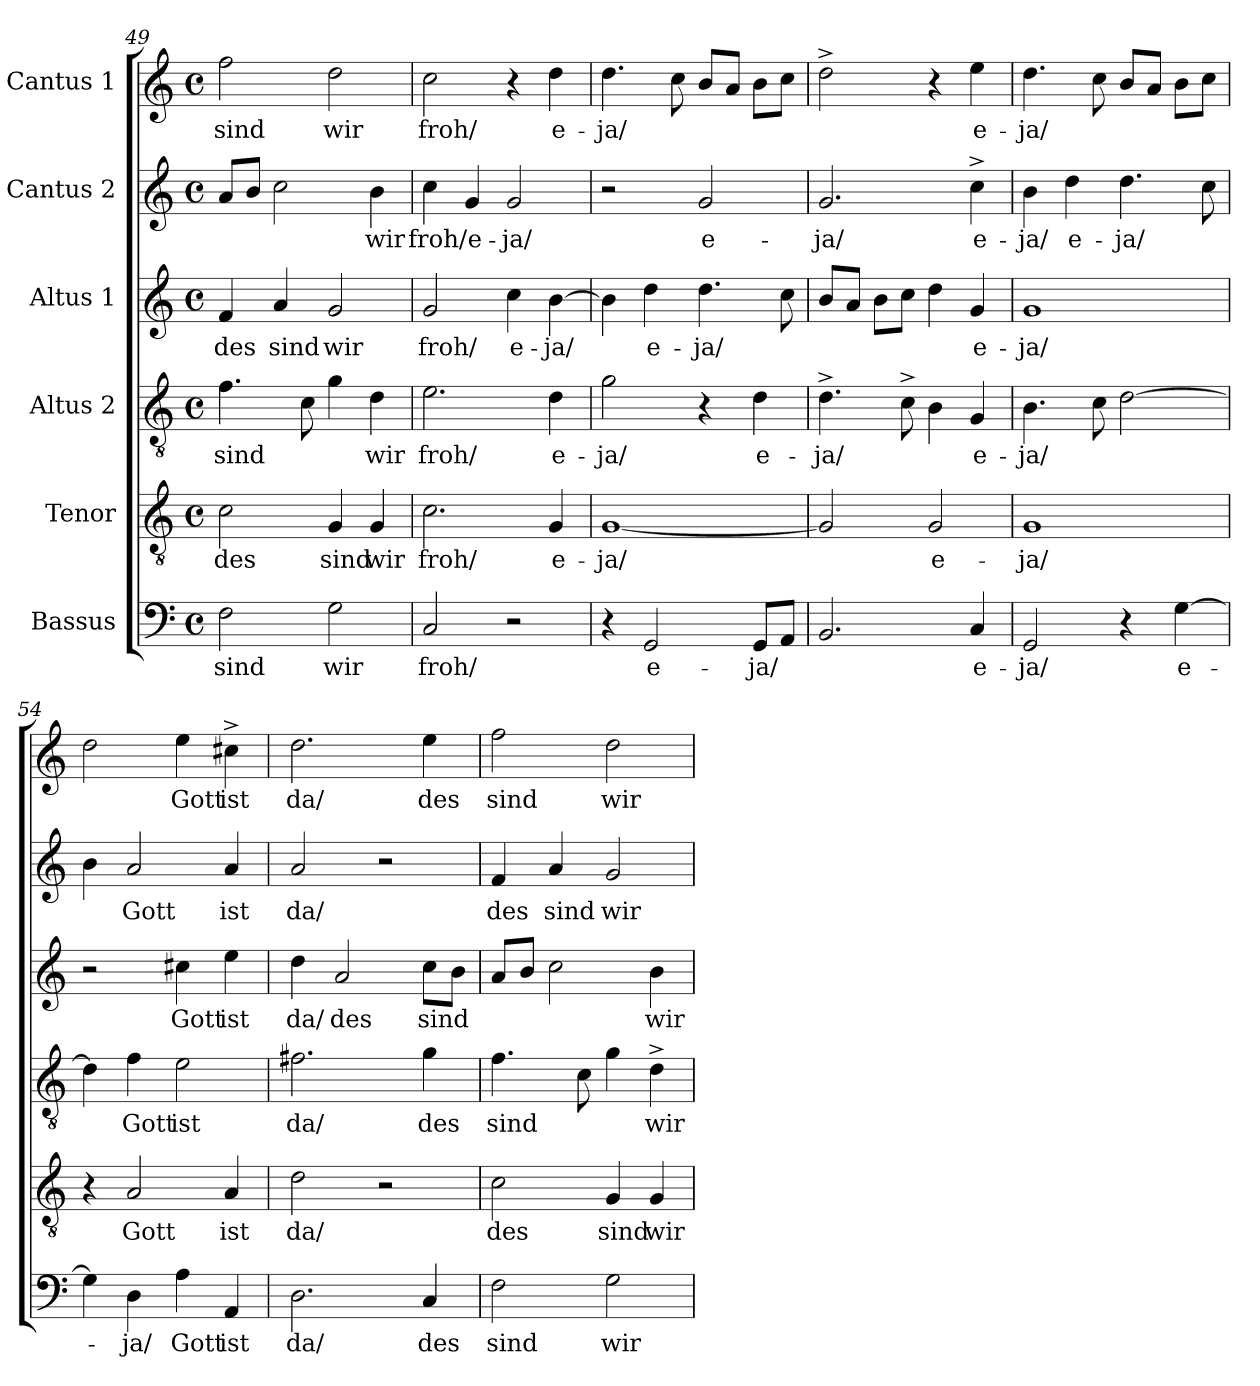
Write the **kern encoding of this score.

**kern	**text	**kern	**text	**kern	**text	**kern	**text	**kern	**text	**kern	**text
*part6	*part6	*part5	*part5	*part4	*part4	*part3	*part3	*part2	*part2	*part1	*part1
*staff6	*staff6	*staff5	*staff5	*staff4	*staff4	*staff3	*staff3	*staff2	*staff2	*staff1	*staff1
*I"Bassus	*	*I"Tenor	*	*I"Altus 2	*	*I"Altus 1	*	*I"Cantus 2	*	*I"Cantus 1	*
*clefF4	*	*clefGv2	*	*clefGv2	*	*clefG2	*	*clefG2	*	*clefG2	*
*M4/4	*	*M4/4	*	*M4/4	*	*M4/4	*	*M4/4	*	*M4/4	*
*met(c)	*	*met(c)	*	*met(c)	*	*met(c)	*	*met(c)	*	*met(c)	*
=49	=49	=49	=49	=49	=49	=49	=49	=49	=49	=49	=49
!	!LO:LY:b:cj	!	!LO:LY:b:cj	!	!LO:LY:b:cj	!	!LO:LY:b:cj	!	!	!	!LO:LY:b:cj
2F\	sind	2c\	des	4.f\	sind	4f/	des	8a/L	.	2ff\	sind
.	.	.	.	.	.	.	.	8b/J	.	.	.
!	!	!	!	!	!	!	!LO:LY:b:cj	!	!	!	!
.	.	.	.	.	.	4a/	sind	2cc\	.	.	.
.	.	.	.	8c\	.	.	.	.	.	.	.
!	!LO:LY:b:cj	!	!LO:LY:b:cj	!	!	!	!LO:LY:b:cj	!	!	!	!LO:LY:b:cj
2G\	wir	4G/	sind	4g\	.	2g/	wir	.	.	2dd\	wir
!	!	!	!LO:LY:b:cj	!	!LO:LY:b:cj	!	!	!	!LO:LY:b:cj	!	!
.	.	4G/	wir	4d\	wir	.	.	4b\	wir	.	.
=50	=50	=50	=50	=50	=50	=50	=50	=50	=50	=50	=50
!	!LO:LY:b:cj	!	!LO:LY:b:cj	!	!LO:LY:b:cj	!	!LO:LY:b:cj	!	!LO:LY:b:cj	!	!LO:LY:b:cj
2C/	froh/	2.c\	froh/	2.e\	froh/	2g/	froh/	4cc\	froh/	2cc\	froh/
!	!	!	!	!	!	!	!	!	!LO:LY:b:cj	!	!
.	.	.	.	.	.	.	.	4g/	e-	.	.
!	!	!	!	!	!	!	!LO:LY:b:cj	!	!LO:LY:b:cj	!	!
2r	.	.	.	.	.	4cc\	e-	2g/	-ja/	4r	.
!	!	!	!LO:LY:b:cj	!	!LO:LY:b:cj	!	!LO:LY:b:cj	!	!	!	!LO:LY:b:cj
.	.	4G/	e-	4d\	e-	[>4b\	-ja/	.	.	4dd\	e-
=51	=51	=51	=51	=51	=51	=51	=51	=51	=51	=51	=51
!	!	!	!LO:LY:b:cj	!	!LO:LY:b:cj	!	!	!	!	!	!LO:LY:b:cj
4r	.	[>1G	-ja/	2g\	-ja/	4b\]	.	2r	.	4.dd\	-ja/
!	!LO:LY:b:cj	!	!	!	!	!	!LO:LY:b:cj	!	!	!	!
2GG/	e-	.	.	.	.	4dd\	e-	.	.	.	.
.	.	.	.	.	.	.	.	.	.	8cc\	.
!	!	!	!	!	!	!	!LO:LY:b:cj	!	!LO:LY:b:cj	!	!
.	.	.	.	4r	.	4.dd\	-ja/	2g/	e-	8b/L	.
.	.	.	.	.	.	.	.	.	.	8a/J	.
!	!LO:LY:b:cj	!	!	!	!LO:LY:b:cj	!	!	!	!	!	!
8GG/L	-ja/	.	.	4d\	e-	.	.	.	.	8b\L	.
8AA/J	.	.	.	.	.	8cc\	.	.	.	8cc\J	.
!!LO:PB:g=z
=52	=52	=52	=52	=52	=52	=52	=52	=52	=52	=52	=52
!	!	!	!	!	!LO:LY:b:cj	!	!	!	!LO:LY:b:cj	!	!
2.BB/	.	2G/]	.	4.d^<\	-ja/	8b/L	.	2.g/	-ja/	2dd^<\	.
.	.	.	.	.	.	8a/J	.	.	.	.	.
.	.	.	.	.	.	8b\L	.	.	.	.	.
.	.	.	.	8c^<\	.	8cc\J	.	.	.	.	.
!	!	!	!LO:LY:b:cj	!	!	!	!	!	!	!	!
.	.	2G/	e-	4B\	.	4dd\	.	.	.	4r	.
!	!LO:LY:b:cj	!	!	!	!LO:LY:b:cj	!	!LO:LY:b:cj	!	!LO:LY:b:cj	!	!LO:LY:b:cj
4C/	e-	.	.	4G/	e-	4g/	e-	4cc^<\	e-	4ee\	e-
=53	=53	=53	=53	=53	=53	=53	=53	=53	=53	=53	=53
!	!LO:LY:b:cj	!	!LO:LY:b:cj	!	!LO:LY:b:cj	!	!LO:LY:b:cj	!	!LO:LY:b:cj	!	!LO:LY:b:cj
2GG/	-ja/	1G	-ja/	4.B\	-ja/	1g	-ja/	4b\	-ja/	4.dd\	-ja/
!	!	!	!	!	!	!	!	!	!LO:LY:b:cj	!	!
.	.	.	.	.	.	.	.	4dd\	e-	.	.
.	.	.	.	8c\	.	.	.	.	.	8cc\	.
!	!	!	!	!	!	!	!	!	!LO:LY:b:cj	!	!
4r	.	.	.	[>2d\	.	.	.	4.dd\	-ja/	8b/L	.
.	.	.	.	.	.	.	.	.	.	8a/J	.
!	!LO:LY:b:cj	!	!	!	!	!	!	!	!	!	!
[>4G\	e-	.	.	.	.	.	.	.	.	8b\L	.
.	.	.	.	.	.	.	.	8cc\	.	8cc\J	.
=54	=54	=54	=54	=54	=54	=54	=54	=54	=54	=54	=54
4G\]	.	4r	.	4d\]	.	2r	.	4b\	.	2dd\	.
!	!LO:LY:b:cj	!	!LO:LY:b:cj	!	!LO:LY:b:cj	!	!	!	!LO:LY:b:cj	!	!
4D\	-ja/	2A/	Gott	4f\	Gott	.	.	2a/	Gott	.	.
!	!LO:LY:b:cj	!	!	!	!LO:LY:b:cj	!	!LO:LY:b:cj	!	!	!	!LO:LY:b:cj
4A\	Gott	.	.	2e\	ist	4cc#X\	Gott	.	.	4ee\	Gott
!	!LO:LY:b:cj	!	!LO:LY:b:cj	!	!	!	!LO:LY:b:cj	!	!LO:LY:b:cj	!	!LO:LY:b:cj
4AA/	ist	4A/	ist	.	.	4ee\	ist	4a/	ist	4cc#X^<\	ist
=55	=55	=55	=55	=55	=55	=55	=55	=55	=55	=55	=55
!	!LO:LY:b:cj	!	!LO:LY:b:cj	!	!LO:LY:b:cj	!	!LO:LY:b:cj	!	!LO:LY:b:cj	!	!LO:LY:b:cj
2.D\	da/	2d\	da/	2.f#X\	da/	4dd\	da/	2a/	da/	2.dd\	da/
!	!	!	!	!	!	!	!LO:LY:b:cj	!	!	!	!
.	.	.	.	.	.	2a/	des	.	.	.	.
.	.	2r	.	.	.	.	.	2r	.	.	.
!	!LO:LY:b:cj	!	!	!	!LO:LY:b:cj	!	!LO:LY:b:cj	!	!	!	!LO:LY:b:cj
4C/	des	.	.	4g\	des	8cc\L	sind	.	.	4ee\	des
.	.	.	.	.	.	8b\J	.	.	.	.	.
=56	=56	=56	=56	=56	=56	=56	=56	=56	=56	=56	=56
!	!LO:LY:b:cj	!	!LO:LY:b:cj	!	!LO:LY:b:cj	!	!	!	!LO:LY:b:cj	!	!LO:LY:b:cj
2F\	sind	2c\	des	4.f\	sind	8a/L	.	4f/	des	2ff\	sind
.	.	.	.	.	.	8b/J	.	.	.	.	.
!	!	!	!	!	!	!	!	!	!LO:LY:b:cj	!	!
.	.	.	.	.	.	2cc\	.	4a/	sind	.	.
.	.	.	.	8c\	.	.	.	.	.	.	.
!	!LO:LY:b:cj	!	!LO:LY:b:cj	!	!	!	!	!	!LO:LY:b:cj	!	!LO:LY:b:cj
2G\	wir	4G/	sind	4g\	.	.	.	2g/	wir	2dd\	wir
!	!	!	!LO:LY:b:cj	!	!LO:LY:b:cj	!	!LO:LY:b:cj	!	!	!	!
.	.	4G/	wir	4d^<\	wir	4b\	wir	.	.	.	.
=	=	=	=	=	=	=	=	=	=	=	=
*-	*-	*-	*-	*-	*-	*-	*-	*-	*-	*-	*-
